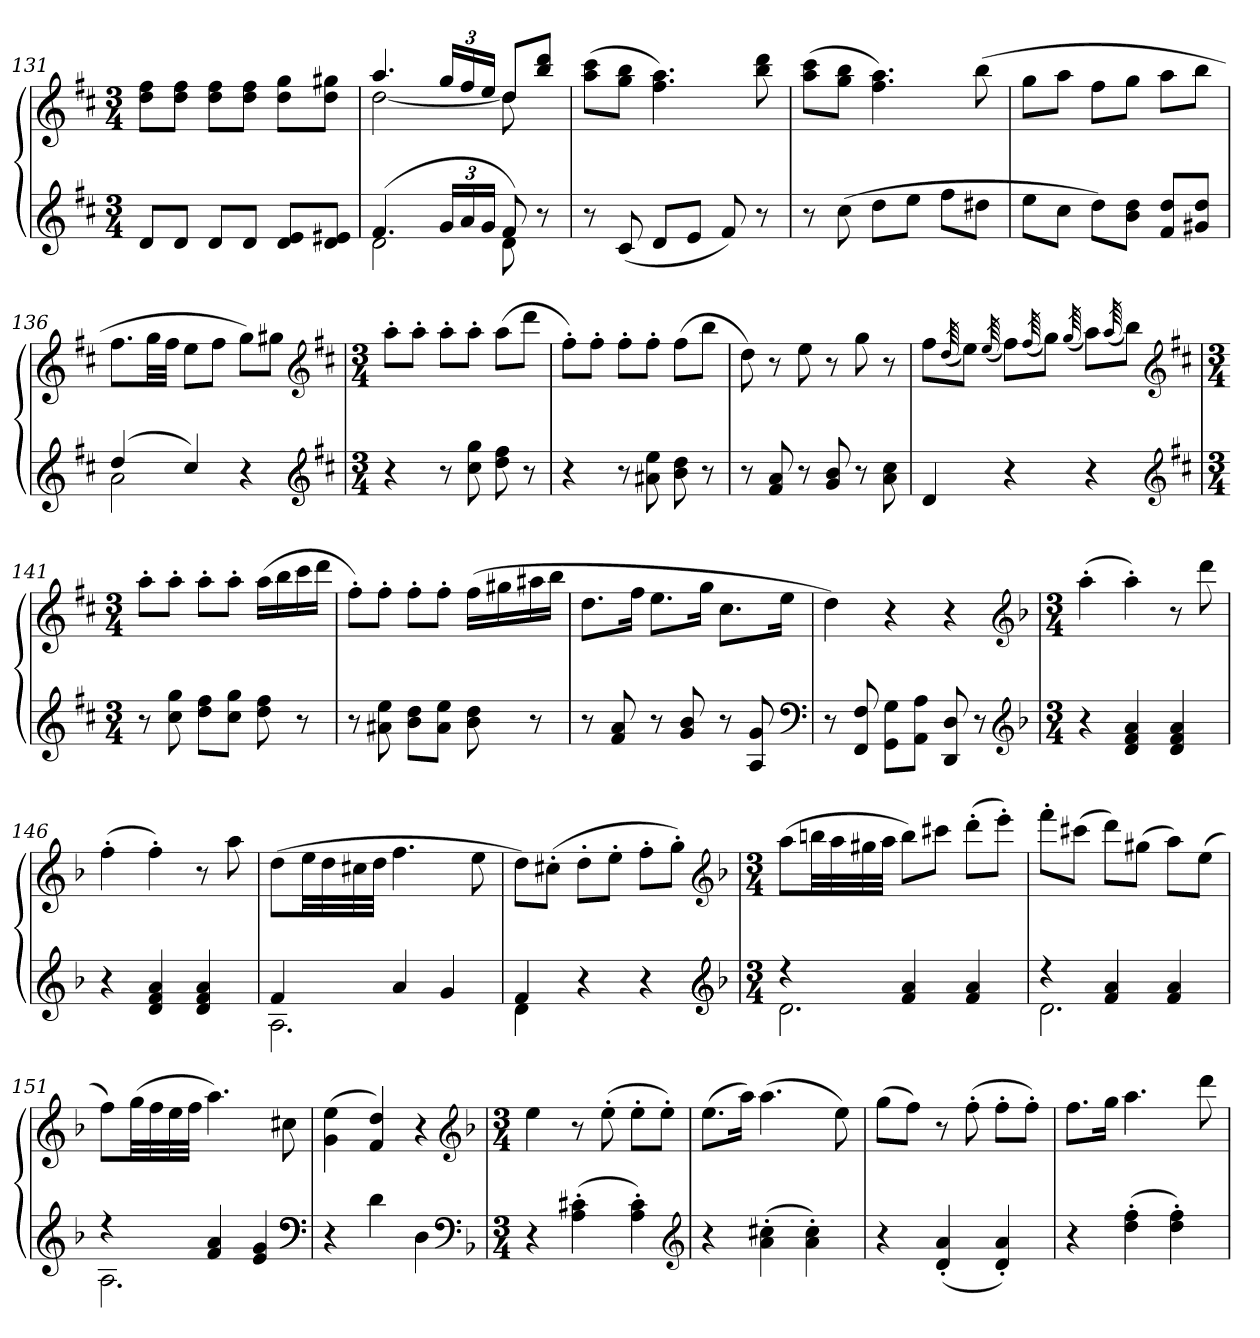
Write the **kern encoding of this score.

**kern	**kern
*part1	*part1
*staff2	*staff1
*clefG2	*clefG2
*k[f#c#]	*k[f#c#]
*D:	*D:
*M3/4	*M3/4
=131	=131
8dL	8dd 8ff#L
8dJ	8dd 8ff#J
8dL	8dd 8ff#L
8dJ	8dd 8ff#J
8d 8eL	8dd 8ggL
8d 8e#XJ	8dd 8gg#XJ
=132	=132
*^	*^
(4.f#	2d	4.aa	[2dd
24gLL	.	24ggLL	.
24a	.	24ff#	.
24gJJ	.	24eeJJ	.
8f#)	8d	8ddL	8dd]
8r	8ryy	8bb 8dddJ	8ryy
*v	*v	*	*
*	*v	*v
=133	=133
8r	(8aa 8ccc#L
(8c#	8gg 8bbJ
8dL	4.ff# 4.aa)
8eJ	.
8f#)	.
8r	8bb 8ddd
=134	=134
8r	(8aa 8ccc#L
(8cc#	8gg 8bbJ
8ddL	4.ff# 4.aa)
8eeJ	.
8ff#L	.
8dd#XJ	(8bb
=135	=135
8eeL	8ggL
8cc#J	8aaJ
8ddL)	8ff#L
8b 8ddJ	8ggJ
8f# 8ddL	8aaL
8g#X 8ddJ	8bbJ
=136	=136
*^	*
(4dd	2a	8.ff#L
.	.	32ggLL
.	.	32ff#JJJ
4cc#)	.	8eeL
.	.	8ff#J
4r	4ryy	8ggL)
.	.	8gg#XJ
*v	*v	*
*clefG2	*clefG2
*k[f#c#]	*k[f#c#]
*D:	*D:
=137	=137
*M3/4	*M3/4
4r	8aa'L
.	8aa'J
8r	8aa'L
8cc# 8gg	8aa'J
8dd 8ff#	(8aaL
8r	8dddJ
=138	=138
4r	8ff#'L)
.	8ff#'J
8r	8ff#'L
8a#X 8ee	8ff#'J
8b 8dd	(8ff#L
8r	8bbJ
=139	=139
8r	8dd)
8f# 8a	8r
8r	8ee
8g 8b	8r
8r	8gg
8a 8cc#	8r
=140	=140
4d	8ff#L
.	(64qdd
.	8eeJ)
.	(64qee
4r	8ff#L)
.	(64qff#
.	8ggJ)
.	(64qgg
4r	8aaL)
.	(64qaa
.	8bbJ)
*clefG2	*clefG2
*k[f#c#]	*k[f#c#]
*D:	*D:
=141	=141
*M3/4	*M3/4
8r	8aa'L
8cc# 8gg	8aa'J
8dd 8ff#L	8aa'L
8cc# 8ggJ	8aa'J
8dd 8ff#	(16aaLL
.	16bb
8r	16ccc#
.	16dddJJ
=142	=142
8r	8ff#'L)
8a#X 8ee	8ff#'J
8b 8ddL	8ff#'L
8a# 8eeJ	8ff#'J
8b 8dd	(16ff#LL
.	16gg#X
8r	16aa#X
.	16bbJJ
=143	=143
8r	8.ddL
8f# 8a	.
.	16ff#Jk
8r	8.eeL
8g 8b	.
.	16ggJk
8r	8.cc#L
8A 8g	.
.	16eeJk
*clefF4	*
=144	=144
8r	4dd)
8FF# 8F#	.
8GG 8GL	4r
8AA 8AJ	.
8DD 8D	4r
8r	.
*clefG2	*clefG2
*k[b-]	*k[b-]
*d:	*d:
=145	=145
*M3/4	*M3/4
4r	(4aa'
4d 4f 4a	4aa')
4d 4f 4a	8r
.	8ddd
=146	=146
4r	(4ff'
4d 4f 4a	4ff')
4d 4f 4a	8r
.	8aa
=147	=147
*^	*
4f	2.A	(8ddL
.	.	32eeLL
.	.	32dd
.	.	32cc#X
.	.	32ddJJJ
4a	.	4.ff
4g	.	.
.	.	8ee
=148	=148	=148
4f	4d	8ddL)
.	.	(8cc#X'J
4r	2ryy	8dd'L
.	.	8ee'J
4r	.	8ff'L
.	.	8gg'J)
*clefG2	*	*clefG2
*k[b-]	*	*k[b-]
*d:	*	*d:
=149	=149	=149
*M3/4	*	*M3/4
4r	2.d	(8aaL
.	.	32bbnLL
.	.	32aa
.	.	32gg#X
.	.	32aaJJJ
4f 4a	.	8bbL)
.	.	8ccc#XJ
4f 4a	.	(8ddd'L
.	.	8eee'J)
=150	=150	=150
4r	2.d	8fff'L
.	.	(8ccc#XJ
4f 4a	.	8dddL)
.	.	(8gg#XJ
4f 4a	.	8aaL)
.	.	(8eeJ
=151	=151	=151
4r	2.A	8ffL)
.	.	(32ggLL
.	.	32ff
.	.	32ee
.	.	32ffJJJ
4f 4a	.	4.aa)
4e 4g	.	.
.	.	8cc#X
*v	*v	*
*clefF4	*
=152	=152
4r	(4g 4ee
4d	4f 4dd)
4D	4r
*clefF4	*clefG2
*k[b-]	*k[b-]
*d:	*d:
=153	=153
*M3/4	*M3/4
4r	4ee
(4A' 4c#X'	8r
.	(8ee'
4A' 4c#')	8ee'L
.	8ee'J)
*clefG2	*
=154	=154
4r	(8.eeL
.	16aaJk)
(4a' 4cc#X'	(4.aa
4a' 4cc#')	.
.	8ee)
=155	=155
4r	(8ggL
.	8ffJ)
(4d' 4a'	8r
.	(8ff'
4d' 4a')	8ff'L
.	8ff'J)
=156	=156
4r	8.ffL
.	16ggJk
(4dd' 4ff'	4.aa
4dd' 4ff')	.
.	8ddd
=	=
*-	*-
